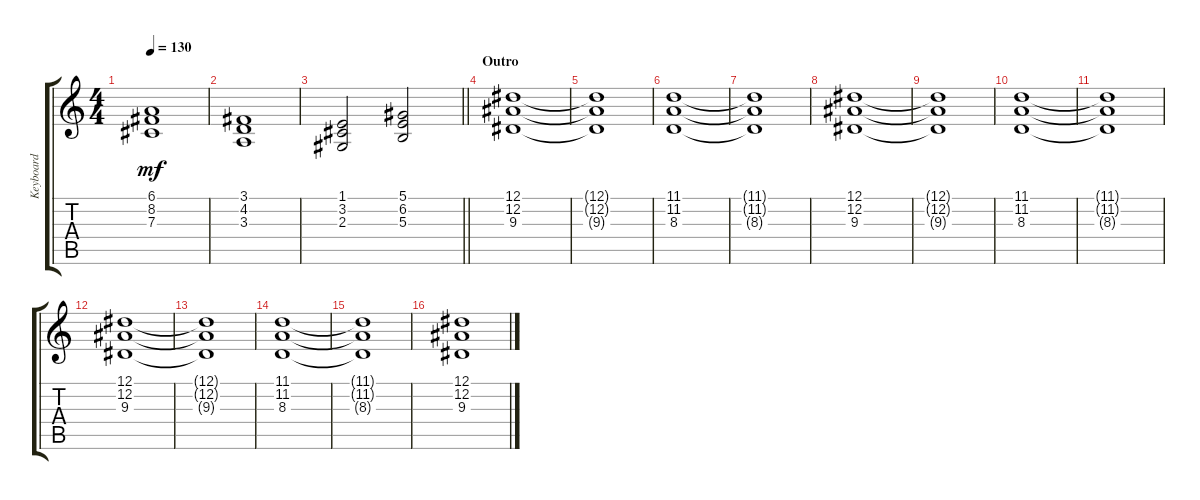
\track ("Keyboard" "Keyboard") {instrument lead2sawtooth}
\staff {score tabs}
\tuning (Eb4 Bb3 Gb3 Db3 Ab2 Eb2) {hide}
\ts (4 4)
\tempo 130
\clef g2
\ks c
(6.1{t} 8.2{t} 7.3{t}).1{dy mf} |
(3.1 4.2 3.3).1 |
\barLineRight lightlight
(1.1 3.2 2.3).2 (5.1 6.2 5.3).2 |
\section ("" "Outro")
(12.1 12.2 9.3).1 |
(12.1{t} 12.2{t} 9.3{t}).1 |
(11.1 11.2 8.3).1 |
(11.1{t} 11.2{t} 8.3{t}).1 |
(12.1 12.2 9.3).1 |
(12.1{t} 12.2{t} 9.3{t}).1 |
(11.1 11.2 8.3).1 |
(11.1{t} 11.2{t} 8.3{t}).1 |
(12.1 12.2 9.3).1 |
(12.1{t} 12.2{t} 9.3{t}).1 |
(11.1 11.2 8.3).1 |
(11.1{t} 11.2{t} 8.3{t}).1 |
(12.1 12.2 9.3).1
